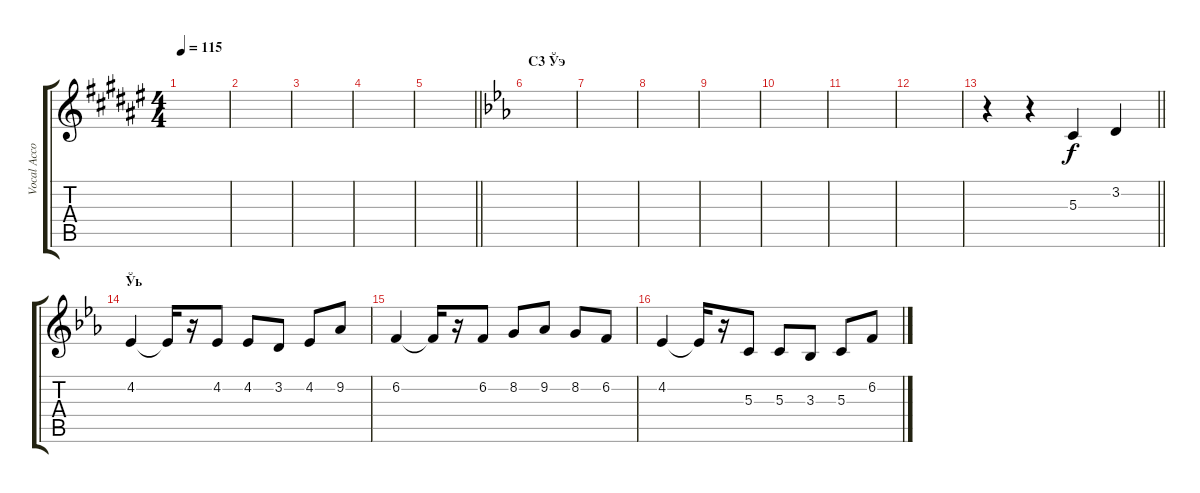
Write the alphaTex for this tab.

\track ("Vocal Accomp." "Vocal Acco") {instrument choiraahs}
\staff {score tabs}
\tuning (E4 B3 G3 D3 A2 E2) {hide}
\ts (4 4)
\tempo 115
\clef g2
\ks d#minor
|
|
|
|
\barLineRight lightlight
|
\section ("" "C3 Ўэ")
\ks eb
|
|
|
|
|
|
|
\barLineRight lightlight
r.4 r.4 5.3.4 3.2.4 |
\section ("" "Ўь")
4.2.4 4.2{t}.16 r.16 4.2.8 4.2.8 3.2.8 4.2.8 9.2.8 |
6.2.4 6.2{t}.16 r.16 6.2.8 8.2.8 9.2.8 8.2.8 6.2.8 |
4.2.4 4.2{t}.16 r.16 5.3.8 5.3.8 3.3.8 5.3.8 6.2.8
